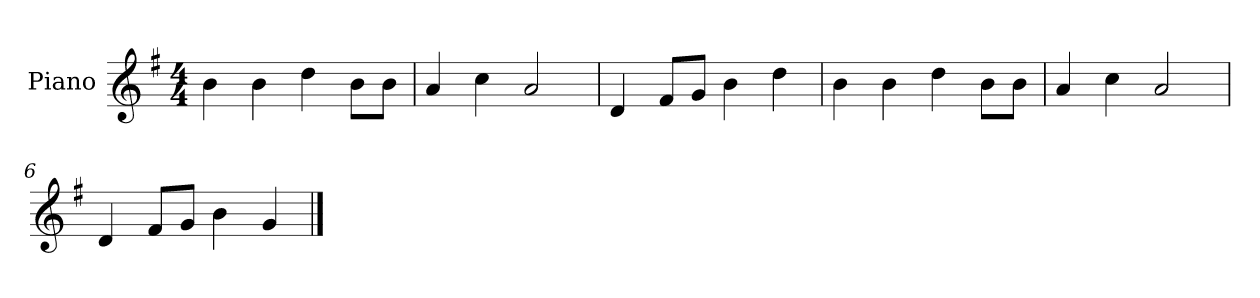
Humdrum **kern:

**kern
*part1
*staff1
*I"Piano
*I'P-no
*clefG2
*k[f#]
*M4/4
*MM90
=1
4b\
4b\
4dd\
8b\L
8b\J
=2
4a/
4cc\
2a/
=3
4d/
8f#/L
8g/J
4b\
4dd\
=4
4b\
4b\
4dd\
8b\L
8b\J
=5
4a/
4cc\
2a/
=6
4d/
8f#/L
8g/J
4b\
4g/
==
*-
